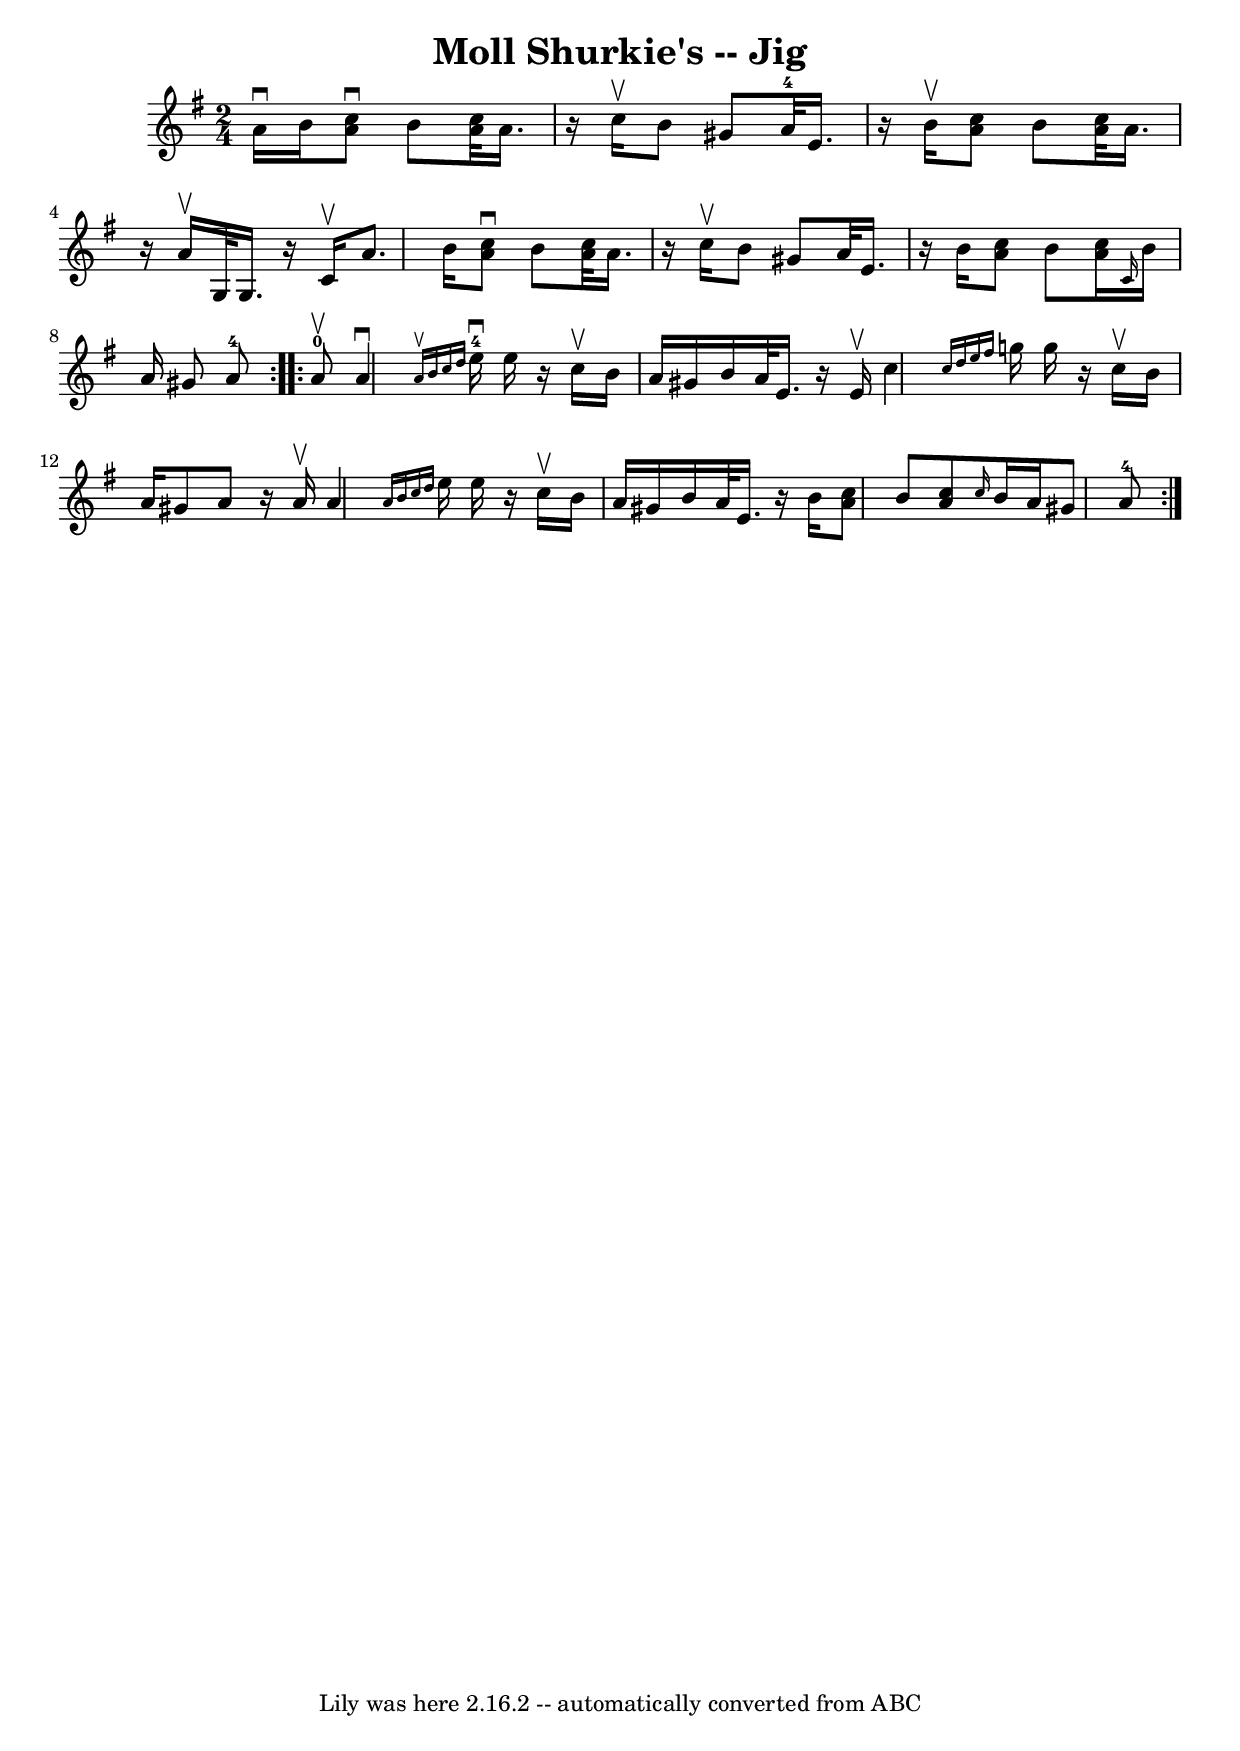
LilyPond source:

\version "2.7.40"
\include "Mammoth.ily"
\header {
	%% book = "Ryan's Mammoth Collection"
	crossRefNumber = "1"
	footnotes = "\\\\113 637"
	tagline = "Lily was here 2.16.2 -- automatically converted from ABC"
	title = "Moll Shurkie's -- Jig"
}
voicedefault =  {


\repeat volta 2 {
\time 2/4 
\key a \dorian a'16^\downbow b'16  |
     << a'8 
^\downbow c''8   >> b'8  << a'32 c''32   >> a'16.    r16 c''16^\upbow   
|
 b'8 gis'8 a'32-4 e'16.    r16 b'16^\upbow   |
 
<< a'8 c''8   >> b'8  << a'32 c''32   >> a'16.    r16 a'16^\upbow   
|
 g32 g16.    r16 c'16^\upbow a'8. b'16    |
     <<  
 a'8^\downbow c''8   >> b'8  << a'32 c''32   >> a'16.    r16 c''16 
^\upbow   |
 b'8 gis'8 a'32 e'16.    r16 b'16    |
 <<   
a'8 c''8   >> b'8  << a'16 c''16   >>     \grace { c'16  } b'16    
a'16 gis'8 a'8-4   }     \repeat volta 2 { a'8-0^\upbow 
|
 a'4^\downbow   \grace { a'16^\upbow b'16 c''16 d''16  
} e''16-4^\downbow e''16    r16 c''16^\upbow   |
 b'16    
a'16 gis'16 b'16 a'32 e'16.    r16 e'16^\upbow   |
 c''4  
\grace { c''16 d''16 e''16 fis''16  } g''!16 g''16    r16 
c''16^\upbow   |
 b'16 a'16 gis'8 a'8    r16 a'16^\upbow   
|
 a'4  \grace { a'16 b'16 c''16 d''16  } e''16    
e''16    r16 c''16^\upbow   |
 b'16 a'16 gis'16 b'16 a'32  
 e'16.    r16 b'16    |
 << a'8 c''8   >> b'8  << a'8 c''8   
>>     \grace { c''16  } b'16 a'16 gis'8 a'8-4     }   
}

\score{
    <<

	\context Staff="default"
	{
	    \voicedefault 
	}

    >>
	\layout {
	}
	\midi {}
}
